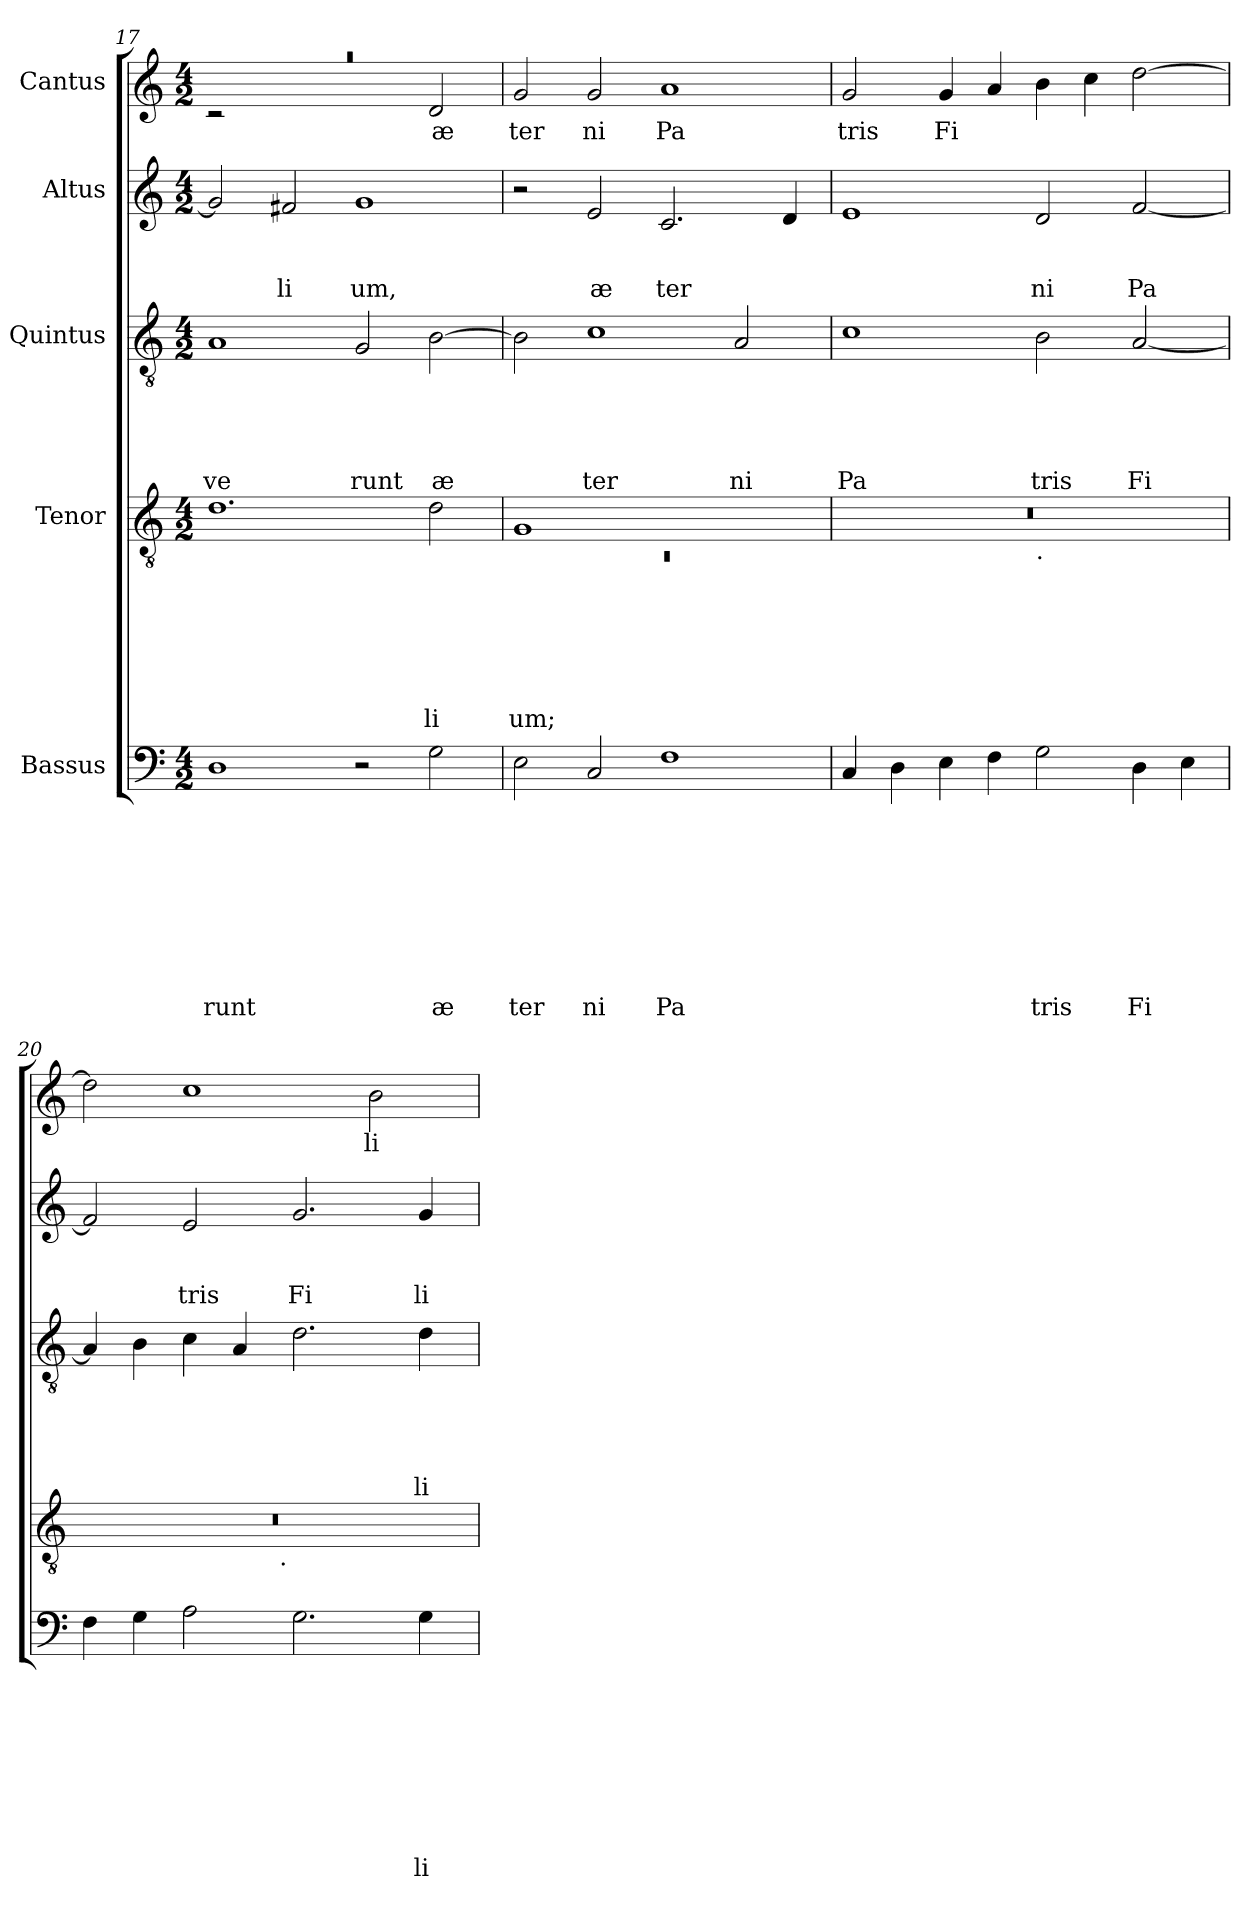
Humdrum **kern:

**kern	**text	**text	**text	**text	**text	**text	**text	**text	**text	**kern	**text	**text	**text	**text	**text	**text	**text	**kern	**text	**text	**text	**text	**text	**kern	**text	**text	**text	**kern	**text
*part5	*part5	*part5	*part5	*part5	*part5	*part5	*part5	*part5	*part5	*part4	*part4	*part4	*part4	*part4	*part4	*part4	*part4	*part3	*part3	*part3	*part3	*part3	*part3	*part2	*part2	*part2	*part2	*part1	*part1
*staff5	*staff5	*staff5	*staff5	*staff5	*staff5	*staff5	*staff5	*staff5	*staff5	*staff4	*staff4	*staff4	*staff4	*staff4	*staff4	*staff4	*staff4	*staff3	*staff3	*staff3	*staff3	*staff3	*staff3	*staff2	*staff2	*staff2	*staff2	*staff1	*staff1
*I"Bassus	*	*	*	*	*	*	*	*	*	*I"Tenor	*	*	*	*	*	*	*	*I"Quintus	*	*	*	*	*	*I"Altus	*	*	*	*I"Cantus	*
*clefF4	*	*	*	*	*	*	*	*	*	*clefGv2	*	*	*	*	*	*	*	*clefGv2	*	*	*	*	*	*clefG2	*	*	*	*clefG2	*
*k[]	*	*	*	*	*	*	*	*	*	*k[]	*	*	*	*	*	*	*	*k[]	*	*	*	*	*	*k[]	*	*	*	*k[]	*
*C:	*	*	*	*	*	*	*	*	*	*C:	*	*	*	*	*	*	*	*C:	*	*	*	*	*	*C:	*	*	*	*C:	*
*M4/2	*	*	*	*	*	*	*	*	*	*M4/2	*	*	*	*	*	*	*	*M4/2	*	*	*	*	*	*M4/2	*	*	*	*M4/2	*
=17	=17	=17	=17	=17	=17	=17	=17	=17	=17	=17	=17	=17	=17	=17	=17	=17	=17	=17	=17	=17	=17	=17	=17	=17	=17	=17	=17	=17	=17
!	!	!	!	!	!	!	!	!	!LO:LY:b	!	!	!	!	!	!	!	!	!	!	!	!	!	!LO:LY:b	!	!	!	!	!LO:N:vis=1	!
*	*	*	*	*	*	*	*	*	*	*	*	*	*	*	*	*	*	*	*	*	*	*	*	*	*	*	*	*^	*
1D	.	.	.	.	.	.	.	.	runt	1.d	.	.	.	.	.	.	.	1A	.	.	.	.	ve	2g/]	.	.	.	0raa	2rc	.
!	!	!	!	!	!	!	!	!	!	!	!	!	!	!	!	!	!	!	!	!	!	!	!	!	!	!	!LO:LY:b	!	!	!
.	.	.	.	.	.	.	.	.	.	.	.	.	.	.	.	.	.	.	.	.	.	.	.	2f#/	.	.	li	.	1ryy	.
!	!	!	!	!	!	!	!	!	!	!	!	!	!	!	!	!	!	!	!	!	!	!	!LO:LY:b	!	!	!	!LO:LY:b	!	!	!
2r	.	.	.	.	.	.	.	.	.	.	.	.	.	.	.	.	.	2G/	.	.	.	.	runt	1g	.	.	um,	.	.	.
!	!	!	!	!	!	!	!	!	!LO:LY:b	!	!	!	!	!	!	!	!LO:LY:b	!	!	!	!	!	!LO:LY:b	!	!	!	!	!	!	!LO:LY:b
2G\	.	.	.	.	.	.	.	.	æ	2d\	.	.	.	.	.	.	li	[>2B\	.	.	.	.	æ	.	.	.	.	.	2d/	æ
=18	=18	=18	=18	=18	=18	=18	=18	=18	=18	=18	=18	=18	=18	=18	=18	=18	=18	=18	=18	=18	=18	=18	=18	=18	=18	=18	=18	=18	=18	=18
*	*	*	*	*	*	*	*	*	*	*^	*	*	*	*	*	*	*	*	*	*	*	*	*	*	*	*	*	*	*	*
!	!	!	!	!	!	!	!	!	!LO:LY:b	!	!LO:N:vis=1	!	!	!	!	!	!	!LO:LY:b	!	!	!	!	!	!	!	!	!	!	!	!	!LO:LY:b
*	*	*	*	*	*	*	*	*	*	*	*	*	*	*	*	*	*	*	*	*	*	*	*	*	*	*	*	*	*v	*v	*
2E\	.	.	.	.	.	.	.	.	ter	1G	0rC	.	.	.	.	.	.	um;	2B\]	.	.	.	.	.	2r	.	.	.	2g/	ter
!	!	!	!	!	!	!	!	!	!LO:LY:b	!	!	!	!	!	!	!	!	!	!	!	!	!	!	!LO:LY:b	!	!	!	!LO:LY:b	!	!LO:LY:b
2C/	.	.	.	.	.	.	.	.	ni	.	.	.	.	.	.	.	.	.	1c	.	.	.	.	ter	2e/	.	.	æ	2g/	ni
!	!	!	!	!	!	!	!	!	!LO:LY:b	!	!	!	!	!	!	!	!	!	!	!	!	!	!	!	!	!	!	!LO:LY:b	!	!LO:LY:b
1F	.	.	.	.	.	.	.	.	Pa	1ryy	.	.	.	.	.	.	.	.	.	.	.	.	.	.	2.c/	.	.	ter	1a	Pa
!	!	!	!	!	!	!	!	!	!	!	!	!	!	!	!	!	!	!	!	!	!	!	!	!LO:LY:b	!	!	!	!	!	!
.	.	.	.	.	.	.	.	.	.	.	.	.	.	.	.	.	.	.	2A/	.	.	.	.	ni	.	.	.	.	.	.
.	.	.	.	.	.	.	.	.	.	.	.	.	.	.	.	.	.	.	.	.	.	.	.	.	4d/	.	.	.	.	.
=19	=19	=19	=19	=19	=19	=19	=19	=19	=19	=19	=19	=19	=19	=19	=19	=19	=19	=19	=19	=19	=19	=19	=19	=19	=19	=19	=19	=19	=19	=19
!	!	!	!	!	!	!	!	!	!	!	!	!	!	!	!	!	!	!	!	!	!	!	!	!LO:LY:b	!	!	!	!	!	!LO:LY:b
4C/	.	.	.	.	.	.	.	.	.	0r	1ryy	.	.	.	.	.	.	.	1c	.	.	.	.	Pa	1e	.	.	.	2g/	tris
4D\	.	.	.	.	.	.	.	.	.	.	.	.	.	.	.	.	.	.	.	.	.	.	.	.	.	.	.	.	.	.
!	!	!	!	!	!	!	!	!	!	!	!	!	!	!	!	!	!	!	!	!	!	!	!	!	!	!	!	!	!	!LO:LY:b
4E\	.	.	.	.	.	.	.	.	.	.	.	.	.	.	.	.	.	.	.	.	.	.	.	.	.	.	.	.	4g/	Fi
4F\	.	.	.	.	.	.	.	.	.	.	.	.	.	.	.	.	.	.	.	.	.	.	.	.	.	.	.	.	4a/	.
!	!	!	!	!	!	!	!	!	!	!	!LO:TX:b:t=.	!	!	!	!	!	!	!	!	!	!	!	!	!	!	!	!	!	!	!
!	!	!	!	!	!	!	!	!	!LO:LY:b	!	!	!	!	!	!	!	!	!	!	!	!	!	!	!LO:LY:b	!	!	!	!LO:LY:b	!	!
2G\	.	.	.	.	.	.	.	.	tris	.	1ryy	.	.	.	.	.	.	.	2B\	.	.	.	.	tris	2d/	.	.	ni	4b\	.
.	.	.	.	.	.	.	.	.	.	.	.	.	.	.	.	.	.	.	.	.	.	.	.	.	.	.	.	.	4cc\	.
!	!	!	!	!	!	!	!	!	!LO:LY:b	!	!	!	!	!	!	!	!	!	!	!	!	!	!	!LO:LY:b	!	!	!	!LO:LY:b	!	!
4D\	.	.	.	.	.	.	.	.	Fi	.	.	.	.	.	.	.	.	.	[<2A/	.	.	.	.	Fi	[<2f/	.	.	Pa	[>2dd\	.
4E\	.	.	.	.	.	.	.	.	.	.	.	.	.	.	.	.	.	.	.	.	.	.	.	.	.	.	.	.	.	.
=20	=20	=20	=20	=20	=20	=20	=20	=20	=20	=20	=20	=20	=20	=20	=20	=20	=20	=20	=20	=20	=20	=20	=20	=20	=20	=20	=20	=20	=20	=20
4F\	.	.	.	.	.	.	.	.	.	0r	2ryy	.	.	.	.	.	.	.	4A/]	.	.	.	.	.	2f/]	.	.	.	2dd\]	.
4G\	.	.	.	.	.	.	.	.	.	.	.	.	.	.	.	.	.	.	4B\	.	.	.	.	.	.	.	.	.	.	.
!	!	!	!	!	!	!	!	!	!	!	!	!	!	!	!	!	!	!	!	!	!	!	!	!	!	!	!	!LO:LY:b	!	!
2A\	.	.	.	.	.	.	.	.	.	.	4...ryy	.	.	.	.	.	.	.	4c\	.	.	.	.	.	2e/	.	.	tris	1cc	.
.	.	.	.	.	.	.	.	.	.	.	.	.	.	.	.	.	.	.	4A/	.	.	.	.	.	.	.	.	.	.	.
!	!	!	!	!	!	!	!	!	!	!	!LO:TX:b:t=.	!	!	!	!	!	!	!	!	!	!	!	!	!	!	!	!	!	!	!
.	.	.	.	.	.	.	.	.	.	.	1ryy	.	.	.	.	.	.	.	.	.	.	.	.	.	.	.	.	.	.	.
!	!	!	!	!	!	!	!	!	!	!	!	!	!	!	!	!	!	!	!	!	!	!	!	!	!	!	!	!LO:LY:b	!	!
2.G\	.	.	.	.	.	.	.	.	.	.	.	.	.	.	.	.	.	.	2.d\	.	.	.	.	.	2.g/	.	.	Fi	.	.
!	!	!	!	!	!	!	!	!	!	!	!	!	!	!	!	!	!	!	!	!	!	!	!	!	!	!	!	!	!	!LO:LY:b
.	.	.	.	.	.	.	.	.	.	.	.	.	.	.	.	.	.	.	.	.	.	.	.	.	.	.	.	.	2b\	li
!	!	!	!	!	!	!	!	!	!LO:LY:b	!	!	!	!	!	!	!	!	!	!	!	!	!	!	!LO:LY:b	!	!	!	!LO:LY:b	!	!
4G\	.	.	.	.	.	.	.	.	li	.	.	.	.	.	.	.	.	.	4d\	.	.	.	.	li	4g/	.	.	li	.	.
.	.	.	.	.	.	.	.	.	.	.	32ryy	.	.	.	.	.	.	.	.	.	.	.	.	.	.	.	.	.	.	.
*	*	*	*	*	*	*	*	*	*	*v	*v	*	*	*	*	*	*	*	*	*	*	*	*	*	*	*	*	*	*	*
=	=	=	=	=	=	=	=	=	=	=	=	=	=	=	=	=	=	=	=	=	=	=	=	=	=	=	=	=	=
*-	*-	*-	*-	*-	*-	*-	*-	*-	*-	*-	*-	*-	*-	*-	*-	*-	*-	*-	*-	*-	*-	*-	*-	*-	*-	*-	*-	*-	*-
